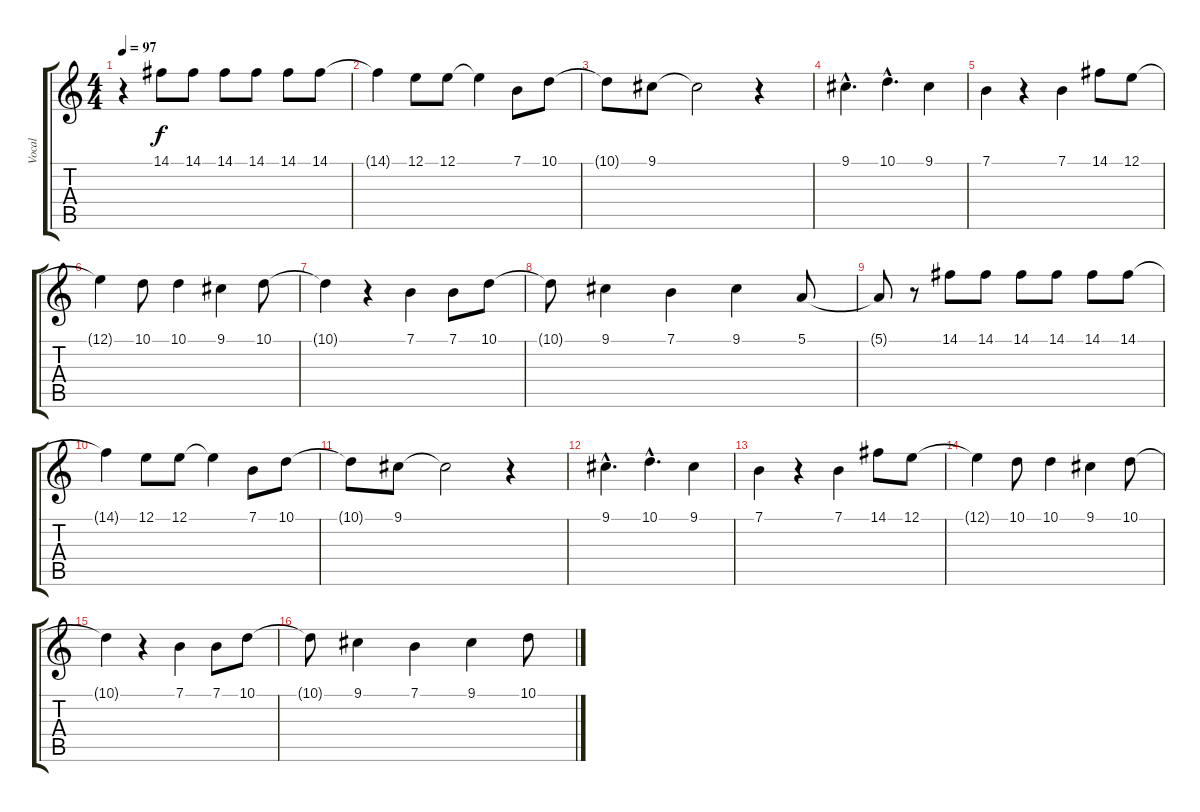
\track ("Vocal" "Vocal") {instrument lead6voice}
\staff {score tabs}
\tuning (E4 B3 G3 D3 A2 E2) {hide}
\ts (4 4)
\tempo 97
\clef g2
\ks c
r.4{dy mp} 14.1.8{dy f} 14.1.8 14.1.8 14.1.8 14.1.8 14.1.8 |
14.1{t}.4 12.1.8 12.1.8 12.1{t}.4 7.1.8 10.1.8 |
10.1{t}.8 9.1.8 9.1{t}.2 r.4 |
9.1{hac}.4{d} 10.1{hac}.4{d} 9.1.4 |
7.1.4 r.4 7.1.4 14.1.8 12.1.8 |
12.1{t}.4 10.1.8 10.1.4 9.1.4 10.1.8 |
10.1{t}.4 r.4 7.1.4 7.1.8 10.1.8 |
10.1{t}.8 9.1.4 7.1.4 9.1.4 5.1.8 |
5.1{t}.8 r.8 14.1.8 14.1.8 14.1.8 14.1.8 14.1.8 14.1.8 |
14.1{t}.4 12.1.8 12.1.8 12.1{t}.4 7.1.8 10.1.8 |
10.1{t}.8 9.1.8 9.1{t}.2 r.4 |
9.1{hac}.4{d} 10.1{hac}.4{d} 9.1.4 |
7.1.4 r.4 7.1.4 14.1.8 12.1.8 |
12.1{t}.4 10.1.8 10.1.4 9.1.4 10.1.8 |
10.1{t}.4 r.4 7.1.4 7.1.8 10.1.8 |
10.1{t}.8 9.1.4 7.1.4 9.1.4 10.1.8
